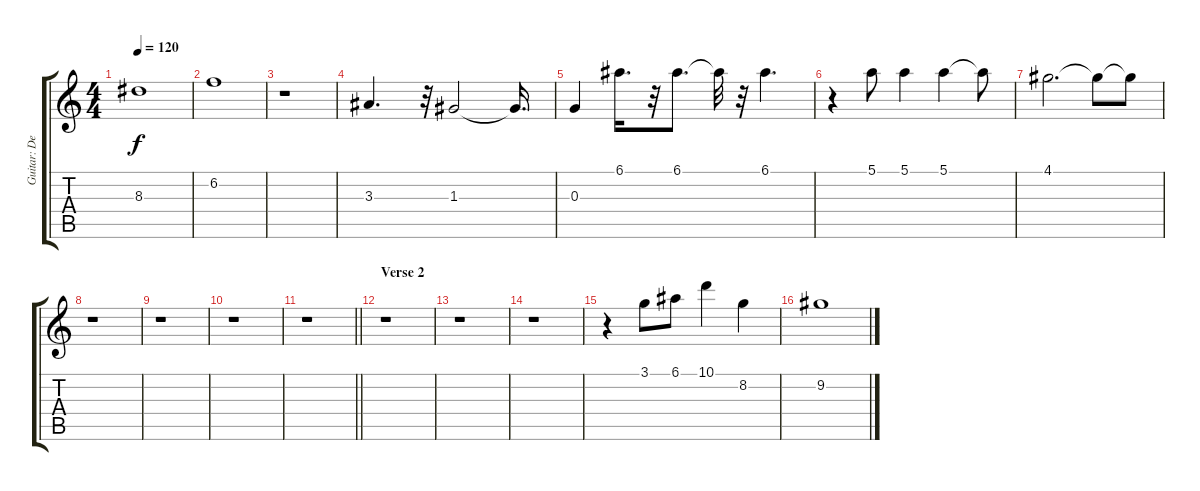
\track ("Guitar: Dean Parks" "Guitar: De") {instrument overdrivenguitar}
\staff {score tabs}
\tuning (E4 B3 G3 D3 A2 E2) {hide}
\ts (4 4)
\tempo 120
\clef g2
\ks c
8.3.1{dy f} |
6.2.1 |
r.1 |
3.3.4{d instrument electricguitarjazz} r.32 1.3.2 1.3{t}.16{d} |
0.3.4 6.1.16{d} r.32 6.1.8{d} 6.1{t}.32 r.32 6.1.4{d} |
r.4 5.1.8 5.1.4 5.1.4 5.1{t}.8 |
4.1.2{d} 4.1{t}.8 4.1{t}.8 |
r.1 |
r.1 |
r.1 |
\barLineRight lightlight
r.1 |
\section ("" "Verse 2")
r.1 |
r.1 |
r.1 |
r.4 3.1.8 6.1.8 10.1.4 8.2.4 |
9.2.1
